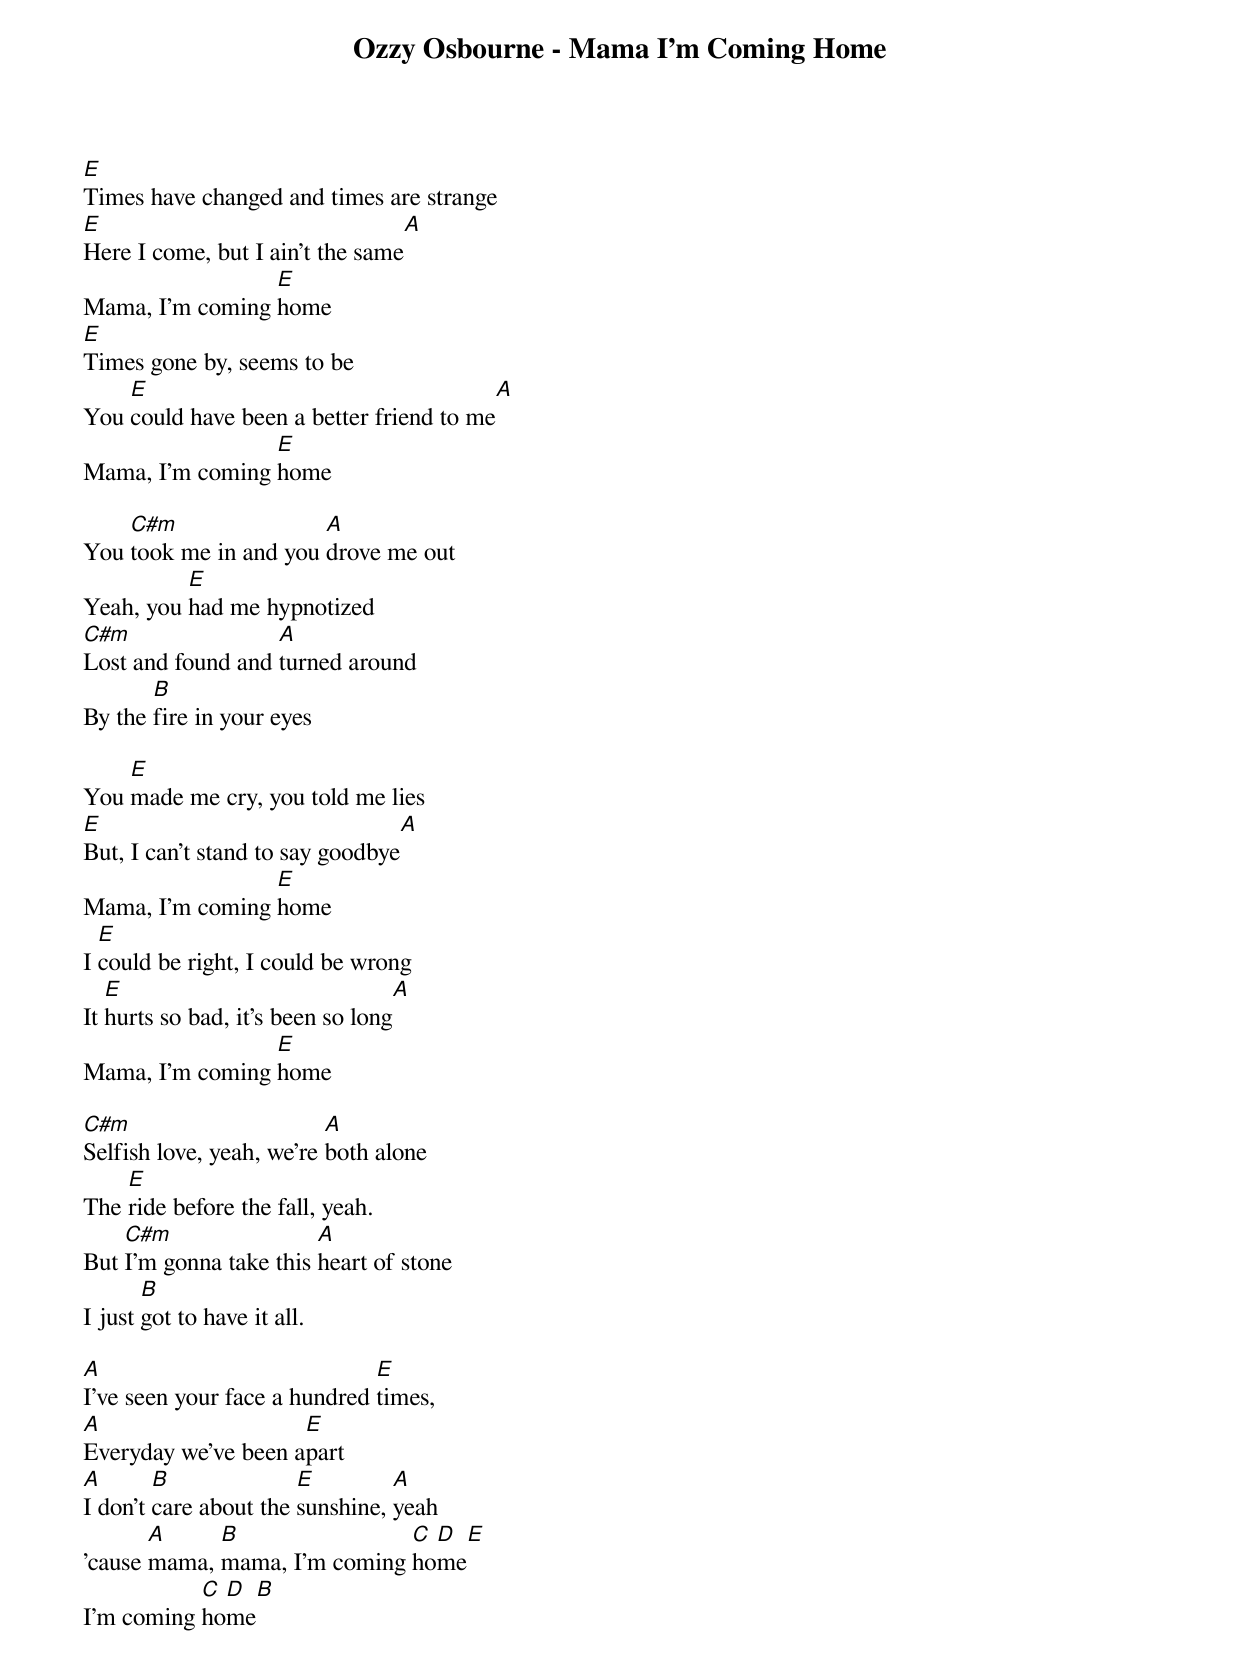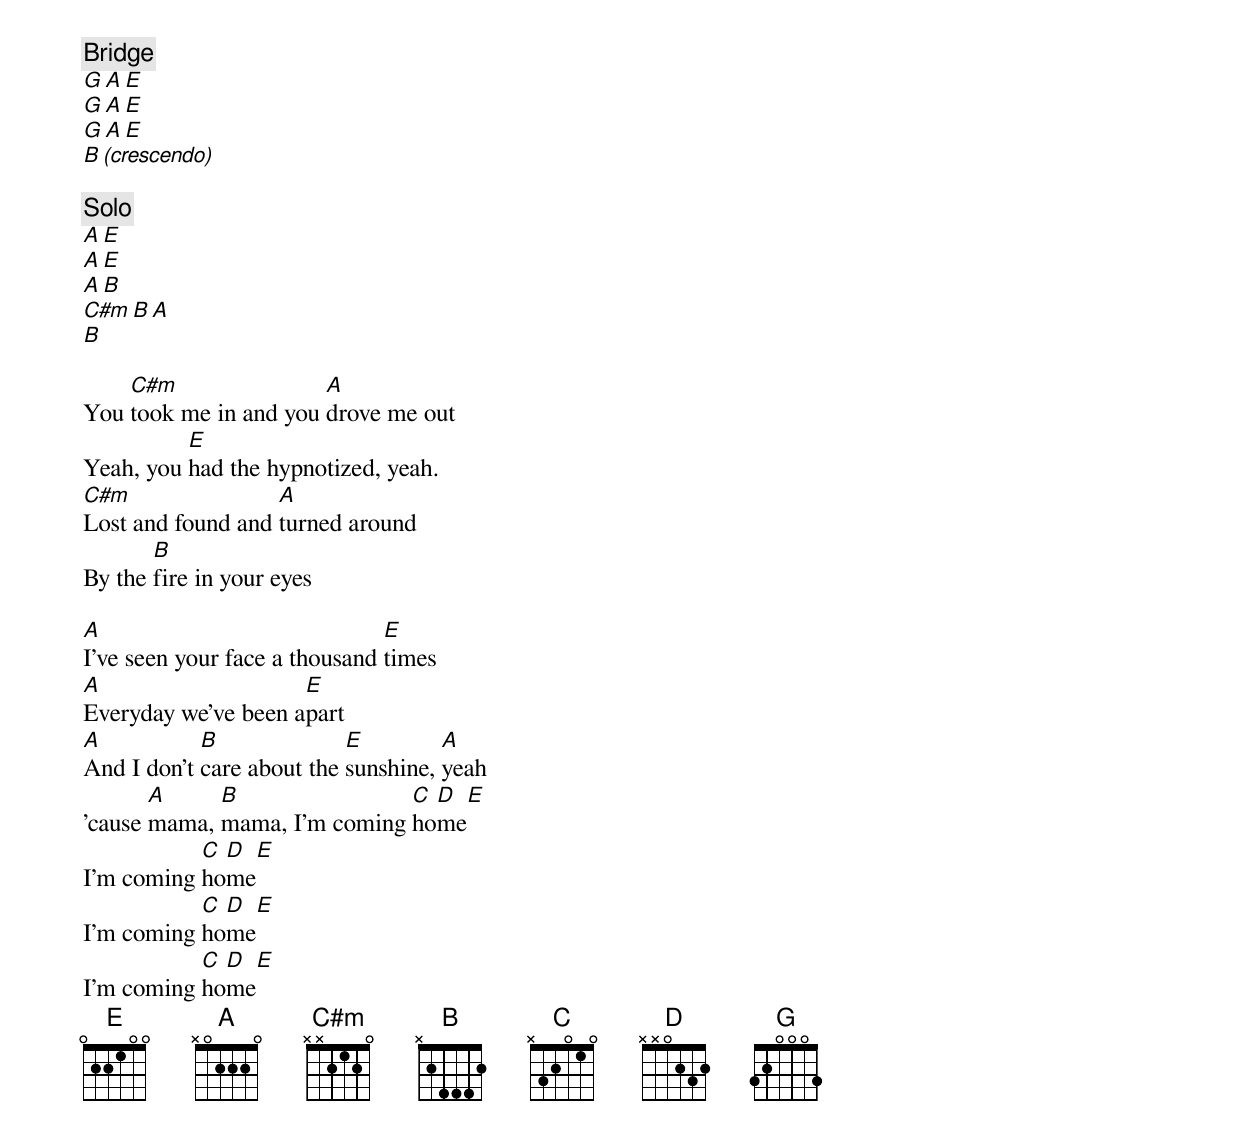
Ozzy Osbourne - Mama I’m Coming Home

E
Times have changed and times are strange
E                                   A
Here I come, but I ain't the same
                 E
Mama, I'm coming home
E
Times gone by, seems to be
    E                                      A
You could have been a better friend to me
                 E
Mama, I'm coming home

    C#m                A
You took me in and you drove me out
          E
Yeah, you had me hypnotized
C#m                A
Lost and found and turned around
       B
By the fire in your eyes

    E
You made me cry, you told me lies
E                                 A
But, I can't stand to say goodbye
                 E
Mama, I'm coming home
  E
I could be right, I could be wrong
   E                                A
It hurts so bad, it's been so long
                 E
Mama, I'm coming home

C#m                       A
Selfish love, yeah, we're both alone
    E
The ride before the fall, yeah.
    C#m                 A
But I'm gonna take this heart of stone
       B
I just got to have it all.

A                             E
I've seen your face a hundred times,
A                    E
Everyday we've been apart
A       B              E         A
I don't care about the sunshine, yeah
       A     B                C D E
'cause mama, mama, I'm coming home
           C D B
I'm coming home

[Bridge]
G A E
G A E
G A E
B (crescendo)

[Solo]
A E
A E
A B
C#m B A
B

    C#m                A
You took me in and you drove me out
          E
Yeah, you had the hypnotized, yeah.
C#m                A
Lost and found and turned around
       B
By the fire in your eyes

A                              E
I've seen your face a thousand times
A                    E
Everyday we've been apart
A           B              E         A
And I don't care about the sunshine, yeah
       A     B                C D E
'cause mama, mama, I'm coming home
           C D E
I'm coming home
           C D E
I'm coming home
           C D E
I'm coming home
